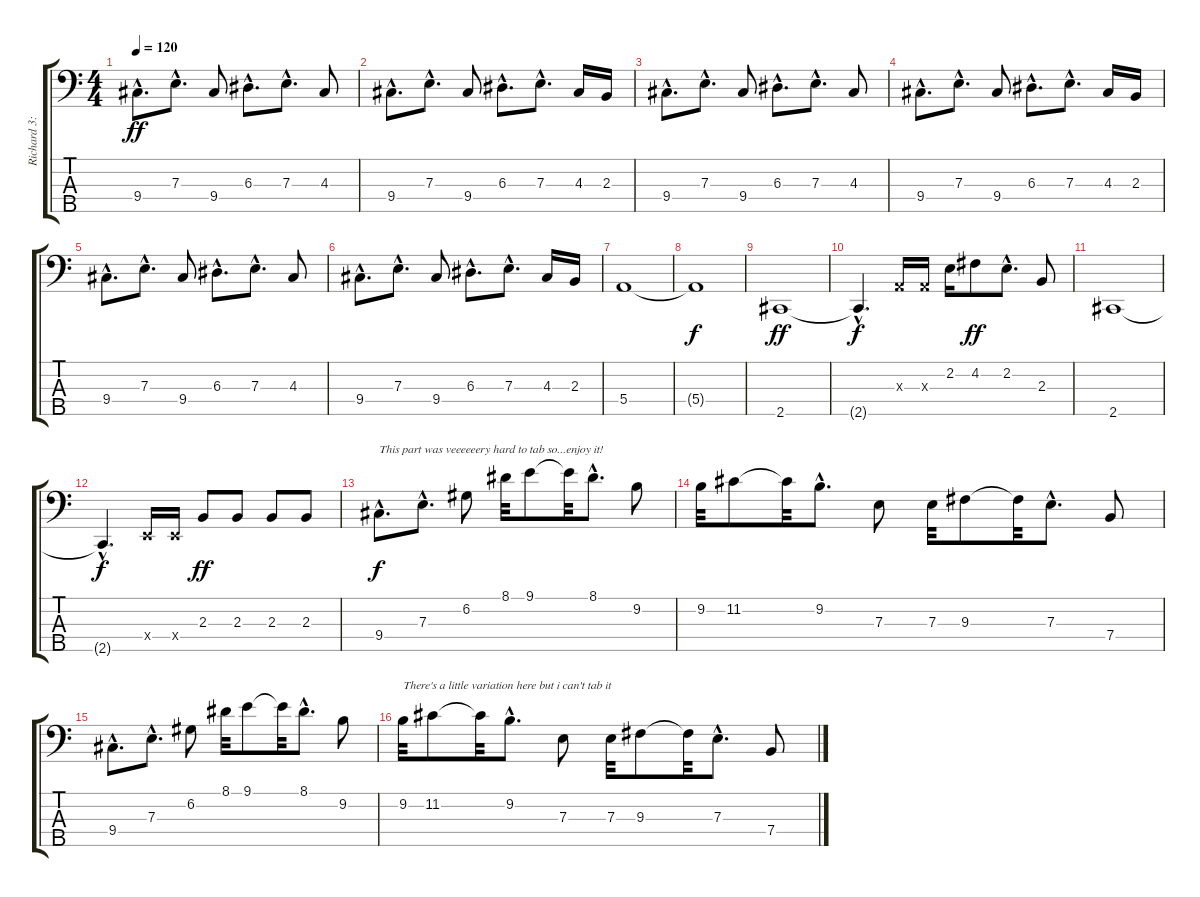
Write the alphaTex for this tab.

\track ("Richard 3:17  E.T.M." "Richard 3:") {instrument electricbassfinger}
\staff {score tabs}
\tuning (G2 D2 A1 E1 B0) {hide}
\ts (4 4)
\tempo 120
\clef f4
\ks c
9.4{hac}.8{d dy ff} 7.3{hac}.8{d} 9.4.8 6.3{hac}.8{d} 7.3{hac}.8{d} 4.3.8 |
9.4{hac}.8{d} 7.3{hac}.8{d} 9.4.8 6.3{hac}.8{d} 7.3{hac}.8{d} 4.3.16 2.3.16 |
9.4{hac}.8{d} 7.3{hac}.8{d} 9.4.8 6.3{hac}.8{d} 7.3{hac}.8{d} 4.3.8 |
9.4{hac}.8{d} 7.3{hac}.8{d} 9.4.8 6.3{hac}.8{d} 7.3{hac}.8{d} 4.3.16 2.3.16 |
9.4{hac}.8{d} 7.3{hac}.8{d} 9.4.8 6.3{hac}.8{d} 7.3{hac}.8{d} 4.3.8 |
9.4{hac}.8{d} 7.3{hac}.8{d} 9.4.8 6.3{hac}.8{d} 7.3{hac}.8{d} 4.3.16 2.3.16 |
5.4.1 |
5.4{t}.1{dy f} |
2.5.1{dy ff} |
2.5{hac t}.4{d dy f} 0.3{x}.16 0.3{x}.16 2.2.16 4.2.8{dy ff} 2.2{hac}.8{d} 2.3.8 |
2.5.1 |
2.5{hac t}.4{d dy f} 0.4{x}.16 0.4{x}.16 2.3.8{dy ff} 2.3.8 2.3.8 2.3.8 |
9.4{hac}.8{d txt "This part was veeeeeery hard to tab so...enjoy it!" dy f} 7.3{hac}.8{d} 6.2.8 8.1.32 9.1.8 9.1{t}.32 8.1{hac}.8{d} 9.2.8 |
9.2.32 11.2.8 11.2{t}.32 9.2{hac}.8{d} 7.3.8 7.3.32 9.3.8 9.3{t}.32 7.3{hac}.8{d} 7.4.8 |
9.4{hac}.8{d} 7.3{hac}.8{d} 6.2.8 8.1.32 9.1.8 9.1{t}.32 8.1{hac}.8{d} 9.2.8 |
9.2.32{txt "There's a little variation here but i can't tab it"} 11.2.8 11.2{t}.32 9.2{hac}.8{d} 7.3.8 7.3.32 9.3.8 9.3{t}.32 7.3{hac}.8{d} 7.4.8
